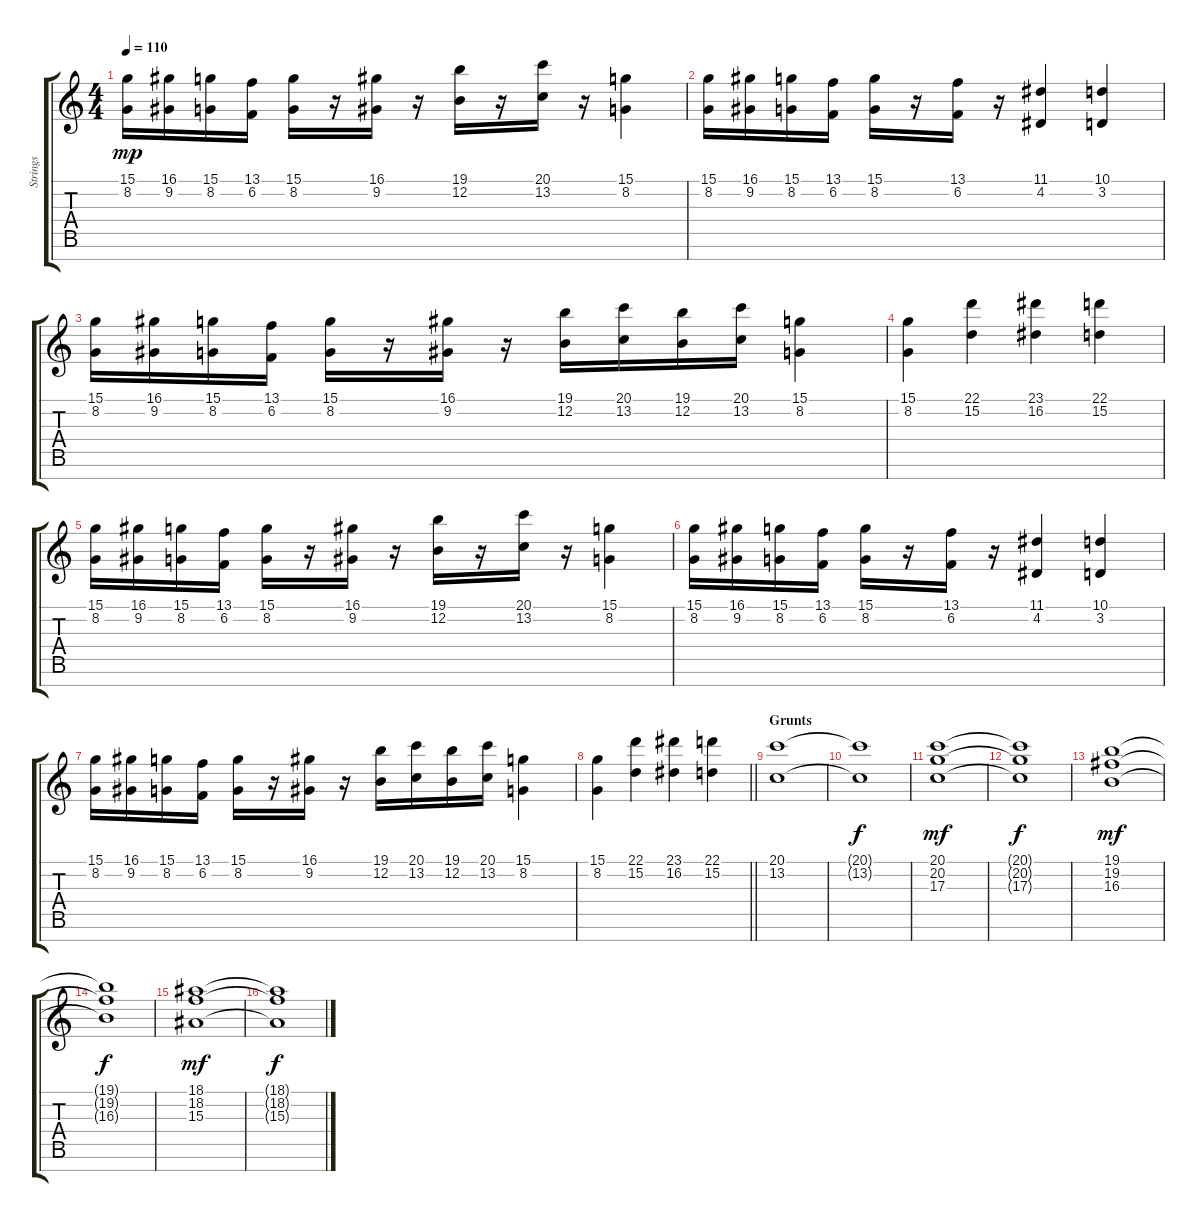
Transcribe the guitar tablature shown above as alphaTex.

\track ("Strings" "Strings") {instrument stringensemble1}
\staff {score tabs}
\tuning (E4 B3 G3 D3 A2 E2 B1) {hide}
\ts (4 4)
\section ("" "")
\tempo 110
\clef g2
\ks c
(15.1 8.2).16{dy mp instrument stringensemble1} (16.1 9.2).16 (15.1 8.2).16 (13.1 6.2).16 (15.1 8.2).16 r.16 (16.1 9.2).16 r.16 (19.1 12.2).16 r.16 (20.1 13.2).16 r.16 (15.1 8.2).4 |
(15.1 8.2).16 (16.1 9.2).16 (15.1 8.2).16 (13.1 6.2).16 (15.1 8.2).16 r.16 (13.1 6.2).16 r.16 (11.1 4.2).4 (10.1 3.2).4 |
(15.1 8.2).16 (16.1 9.2).16 (15.1 8.2).16 (13.1 6.2).16 (15.1 8.2).16 r.16 (16.1 9.2).16 r.16 (19.1 12.2).16 (20.1 13.2).16 (19.1 12.2).16 (20.1 13.2).16 (15.1 8.2).4 |
(15.1 8.2).4 (22.1 15.2).4 (23.1 16.2).4 (22.1 15.2).4 |
(15.1 8.2).16 (16.1 9.2).16 (15.1 8.2).16 (13.1 6.2).16 (15.1 8.2).16 r.16 (16.1 9.2).16 r.16 (19.1 12.2).16 r.16 (20.1 13.2).16 r.16 (15.1 8.2).4 |
(15.1 8.2).16 (16.1 9.2).16 (15.1 8.2).16 (13.1 6.2).16 (15.1 8.2).16 r.16 (13.1 6.2).16 r.16 (11.1 4.2).4 (10.1 3.2).4 |
(15.1 8.2).16 (16.1 9.2).16 (15.1 8.2).16 (13.1 6.2).16 (15.1 8.2).16 r.16 (16.1 9.2).16 r.16 (19.1 12.2).16 (20.1 13.2).16 (19.1 12.2).16 (20.1 13.2).16 (15.1 8.2).4 |
\barLineRight lightlight
(15.1 8.2).4 (22.1 15.2).4 (23.1 16.2).4 (22.1 15.2).4 |
\section ("" "Grunts")
(20.1 13.2).1 |
(20.1{t} 13.2{t}).1{dy f} |
(20.1 20.2 17.3).1{dy mf} |
(20.1{t} 20.2{t} 17.3{t}).1{dy f} |
(19.1 19.2 16.3).1{dy mf} |
(19.1{t} 19.2{t} 16.3{t}).1{dy f} |
(18.1 18.2 15.3).1{dy mf} |
(18.1{t} 18.2{t} 15.3{t}).1{dy f}
